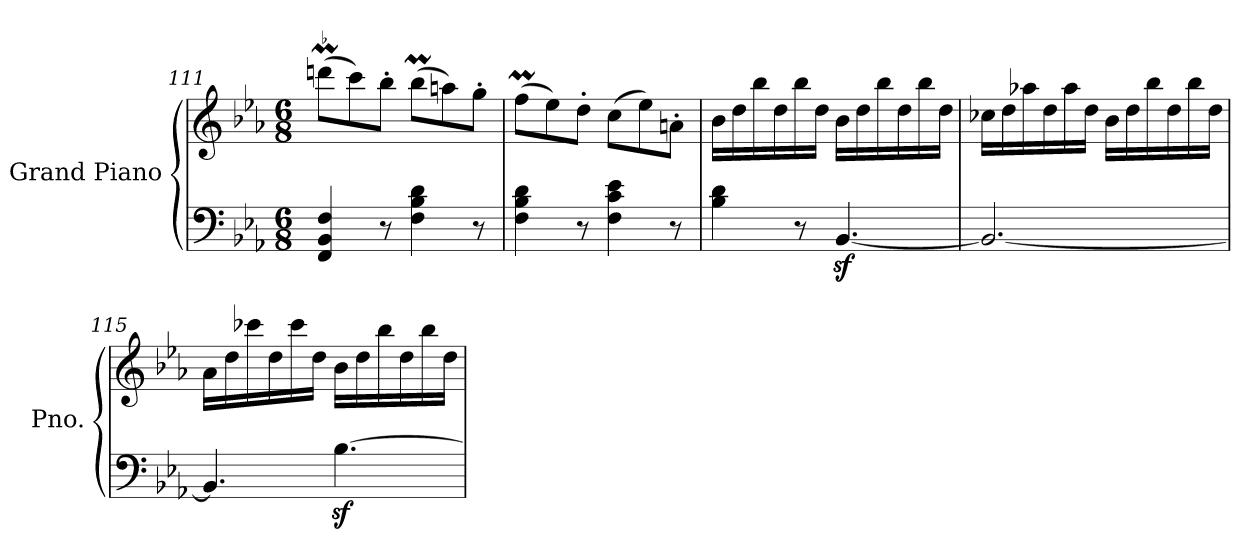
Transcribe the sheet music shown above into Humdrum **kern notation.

**kern	**kern
*part1	*part1
*staff2	*staff1
*I"Grand Piano	*
*I'Pno.	*
!!LO:LB:g=z
*clefF4	*clefG2
*k[b-e-a-]	*k[b-e-a-]
*M6/8	*M6/8
=111	=111
!	!LO:MOR:acc=-
4FF/ 4BB-/ 4F/	(8dddnm\L
.	8ccc\)
8r	8bb-'\J
4F\ 4B-\ 4d\	(8bb-M\L
.	8aan\)
8r	8gg'\J
=112	=112
4F\ 4B-\ 4d\	(8ffM\L
.	8ee-\)
8r	8dd'\J
4F\ 4c\ 4e-\	(8cc\L
.	8ee-\)
8r	8an'\J
=113	=113
4B-\ 4d\	16b-\LL
.	16dd\
.	16bb-\
.	16dd\
8r	16bb-\
.	16dd\JJ
[4.BB-z</	16b-\LL
.	16dd\
.	16bb-\
.	16dd\
.	16bb-\
.	16dd\JJ
=114	=114
2.BB-/_	16cc-X\LL
.	16dd\
.	16aa-X\
.	16dd\
.	16aa-\
.	16dd\JJ
.	16b-\LL
.	16dd\
.	16bb-\
.	16dd\
.	16bb-\
.	16dd\JJ
!!LO:LB:g=z
=115	=115
4.BB-/]	16a-\LL
.	16dd\
.	16ccc-X\
.	16dd\
.	16ccc-\
.	16dd\JJ
[4.B-z<\	16b-\LL
.	16dd\
.	16bb-\
.	16dd\
.	16bb-\
.	16dd\JJ
=	=
*-	*-
